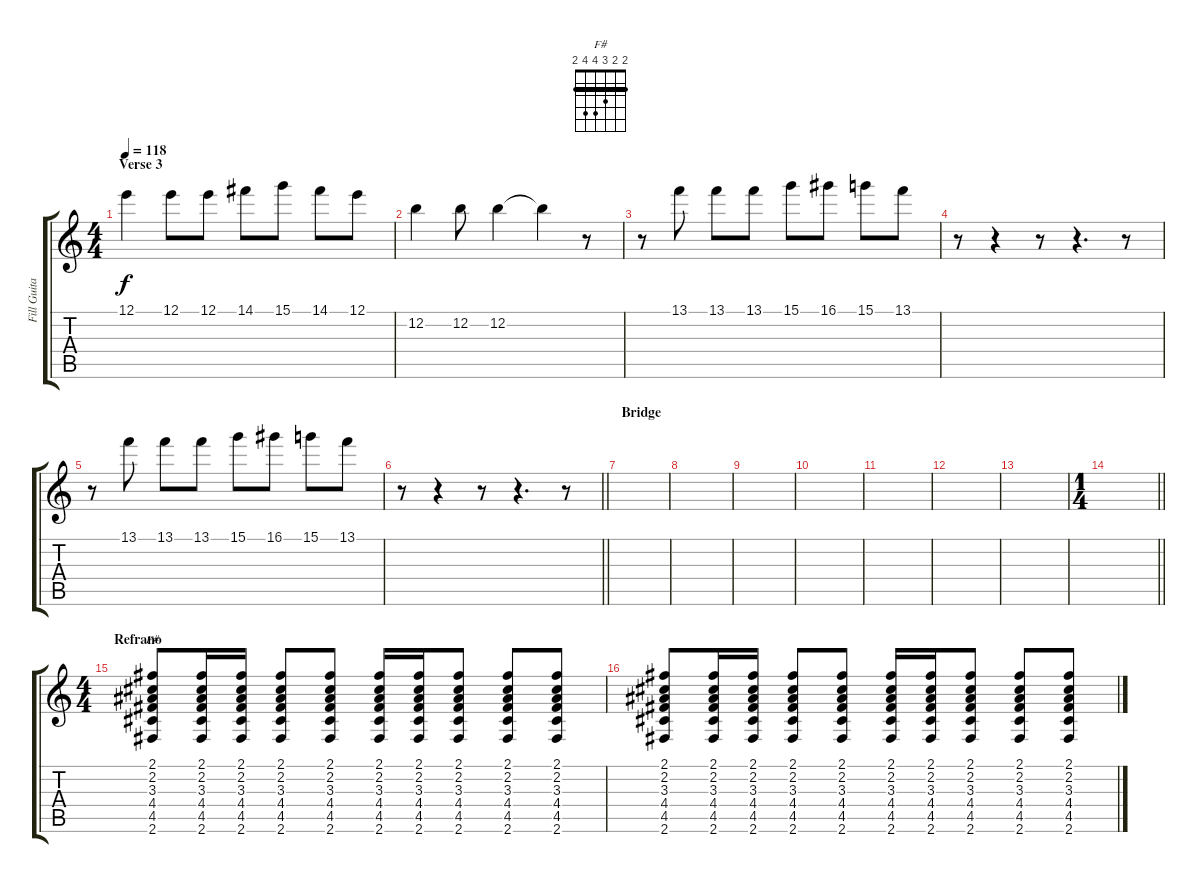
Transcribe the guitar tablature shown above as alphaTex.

\track ("Fill Guitar" "Fill Guita") {instrument overdrivenguitar}
\staff {score tabs}
\tuning (E4 B3 G3 D3 A2 E2) {hide}
\chord ("F#" 2 2 3 4 4 2) {barre 2}
\ts (4 4)
\section ("" "Verse 3")
\tempo 118
\clef g2
\ks c
12.1.4{dy f volume 7} 12.1.8 12.1.8 14.1.8 15.1.8 14.1.8 12.1.8 |
12.2.4 12.2.8 12.2.4 12.2{t}.4 r.8 |
r.8 13.1.8 13.1.8 13.1.8 15.1.8 16.1.8 15.1.8 13.1.8 |
r.8 r.4 r.8 r.4{d} r.8 |
r.8 13.1.8 13.1.8 13.1.8 15.1.8 16.1.8 15.1.8 13.1.8 |
\barLineRight lightlight
r.8 r.4 r.8 r.4{d} r.8 |
\section ("" "Bridge")
|
|
|
|
|
|
|
\ts (1 4)
\barLineRight lightlight
|
\ts (4 4)
\section ("" "Refrano")
(2.1 2.2 3.3 4.4 4.5 2.6).8{ch "F#" volume 5 instrument overdrivenguitar} (2.1 2.2 3.3 4.4 4.5 2.6).16 (2.1 2.2 3.3 4.4 4.5 2.6).16 (2.1 2.2 3.3 4.4 4.5 2.6).8 (2.1 2.2 3.3 4.4 4.5 2.6).8 (2.1 2.2 3.3 4.4 4.5 2.6).16 (2.1 2.2 3.3 4.4 4.5 2.6).16 (2.1 2.2 3.3 4.4 4.5 2.6).8 (2.1 2.2 3.3 4.4 4.5 2.6).8 (2.1 2.2 3.3 4.4 4.5 2.6).8 |
(2.1 2.2 3.3 4.4 4.5 2.6).8 (2.1 2.2 3.3 4.4 4.5 2.6).16 (2.1 2.2 3.3 4.4 4.5 2.6).16 (2.1 2.2 3.3 4.4 4.5 2.6).8 (2.1 2.2 3.3 4.4 4.5 2.6).8 (2.1 2.2 3.3 4.4 4.5 2.6).16 (2.1 2.2 3.3 4.4 4.5 2.6).16 (2.1 2.2 3.3 4.4 4.5 2.6).8 (2.1 2.2 3.3 4.4 4.5 2.6).8 (2.1 2.2 3.3 4.4 4.5 2.6).8
